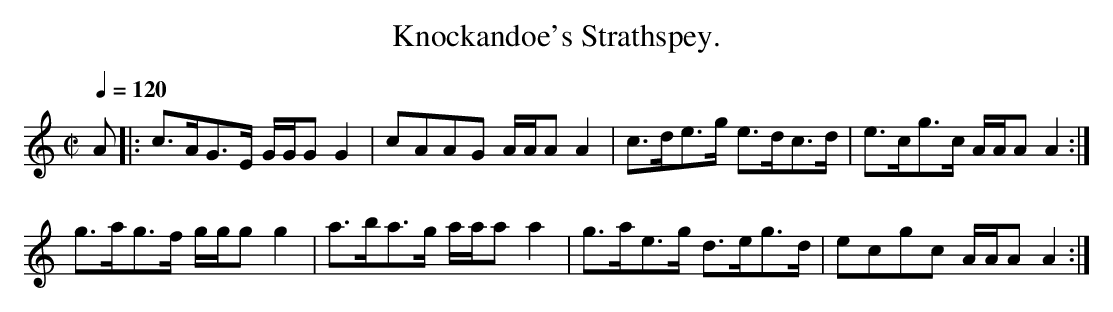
X:1
T:Knockandoe's Strathspey.
M:C|
L:1/8
Q:1/4=120
K:A Minor
A|:c>AG>E G/G/G G2|cAAG  A/A/A A2|c>de>g e>dc>d|e>cg>c A/A/A A2:|
   g>ag>f g/g/g g2|a>ba>g a/a/a a2|g>ae>g d>eg>d|ecgc  A/A/A A2:|
